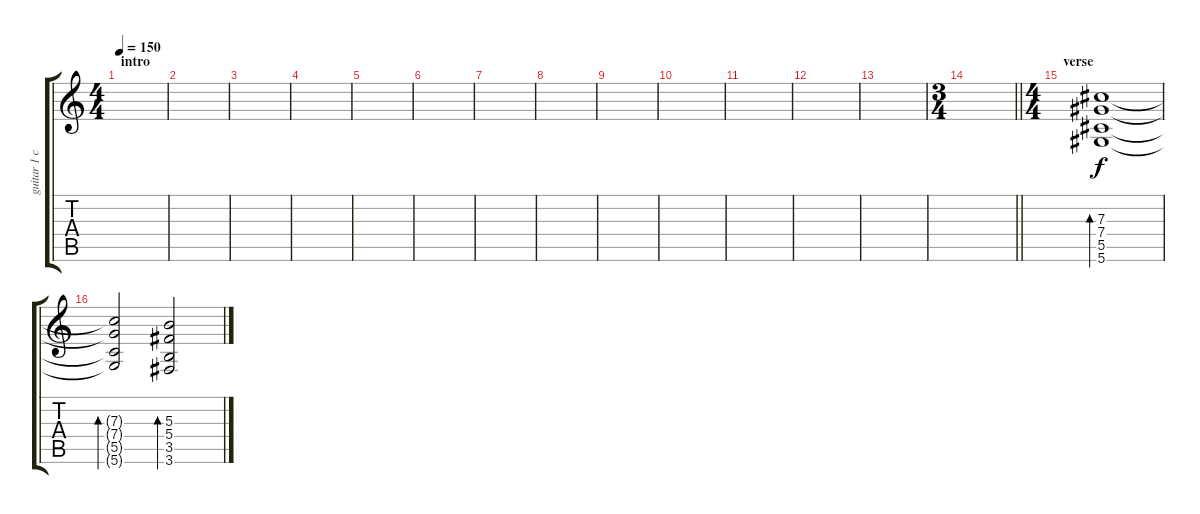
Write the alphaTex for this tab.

\track ("guitar 1 clean" "guitar 1 c") {instrument electricguitarclean}
\staff {score tabs}
\tuning (Eb4 Bb3 Gb3 Db3 Ab2 Eb2) {hide}
\ts (4 4)
\section ("" "intro")
\tempo 150
\clef g2
\ks c
|
|
|
|
|
|
|
|
|
|
|
|
|
\ts (3 4)
\barLineRight lightlight
|
\ts (4 4)
\section ("" "verse")
(7.3 7.4 5.5 5.6).1{bd 240} |
(7.3{t} 7.4{t} 5.5{t} 5.6{t}).2{bd 240} (5.3 5.4 3.5 3.6).2{bd 240}
